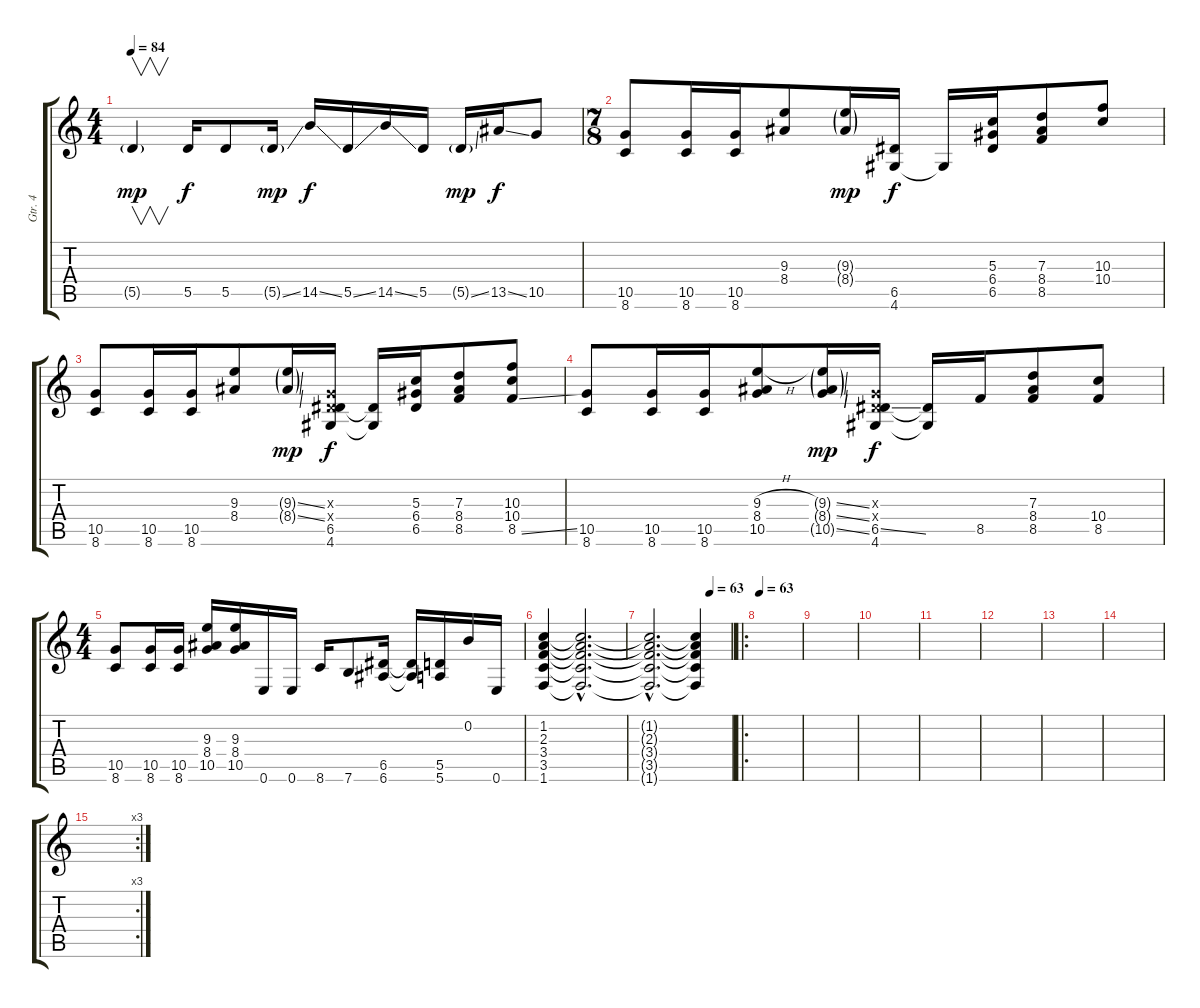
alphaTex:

\track ("Gtr. 4" "Gtr. 4") {instrument distortionguitar}
\staff {score tabs}
\tuning (E4 B3 G3 D3 A2 E2) {hide}
\ts (4 4)
\tempo 84
\clef g2
\ks c
5.5{g}.4{v dy mp} 5.5.16{dy f} 5.5.8 5.5{ss g}.16{dy mp} 14.5{ss}.16{dy f} 5.5{ss}.16 14.5{ss}.16 5.5.16 5.5{ss g}.16{dy mp} 13.5{ss}.16{dy f} 10.5.8 |
\ts (7 8)
(10.5 8.6).8 (10.5 8.6).16 (10.5 8.6).16 (9.3 8.4).8 (9.3{g} 8.4{g}).16{dy mp} (6.5 4.6).16{dy f} 4.6{t}.16 (5.3 6.4 6.5).16 (7.3 8.4 8.5).8 (10.3 10.4).8 |
(10.5 8.6).8 (10.5 8.6).16 (10.5 8.6).16 (9.3 8.4).8 (9.3{ss g} 8.4{ss g}).16{dy mp} (0.3{x} 0.4{x} 6.5 4.6).16{dy f} (6.5{t} 4.6{t}).16 (5.3 6.4 6.5).16 (7.3 8.4 8.5).8 (10.3 10.4 8.5{ss}).8 |
(10.5 8.6).8 (10.5 8.6).16 (10.5 8.6).16 (9.3{h} 8.4 10.5).8 (9.3{ss g} 8.4{ss g} 10.5{ss g}).16{dy mp} (0.3{x} 0.4{x} 6.5{ss} 4.6).16{dy f} (6.5{t} 4.6{t}).16 8.5.16 (7.3 8.4 8.5).8 (10.4 8.5).8 |
\ts (4 4)
(10.5 8.6).8 (10.5 8.6).16 (10.5 8.6).16 (9.3 8.4 10.5).16 (9.3 8.4 10.5).16 0.6.16 0.6.16 8.6.16 7.6.8 (6.5 6.6).16 (6.5{t} 6.6{t}).16 (5.5 5.6).16 0.2.16 0.6.16 |
(1.2 2.3 3.4 3.5 1.6).4 (1.2{hac t} 2.3{hac t} 3.4{hac t} 3.5{hac t} 1.6{hac t}).2{d} |
\tempo (63 0.75)
(1.2{hac t} 2.3{hac t} 3.4{hac t} 3.5{hac t} 1.6{hac t}).2{d} (1.2{t} 2.3{t} 3.4{t} 3.5{t} 1.6{t}).4 |
\ro
\tempo 63
|
|
|
|
|
|
|
\rc 3
